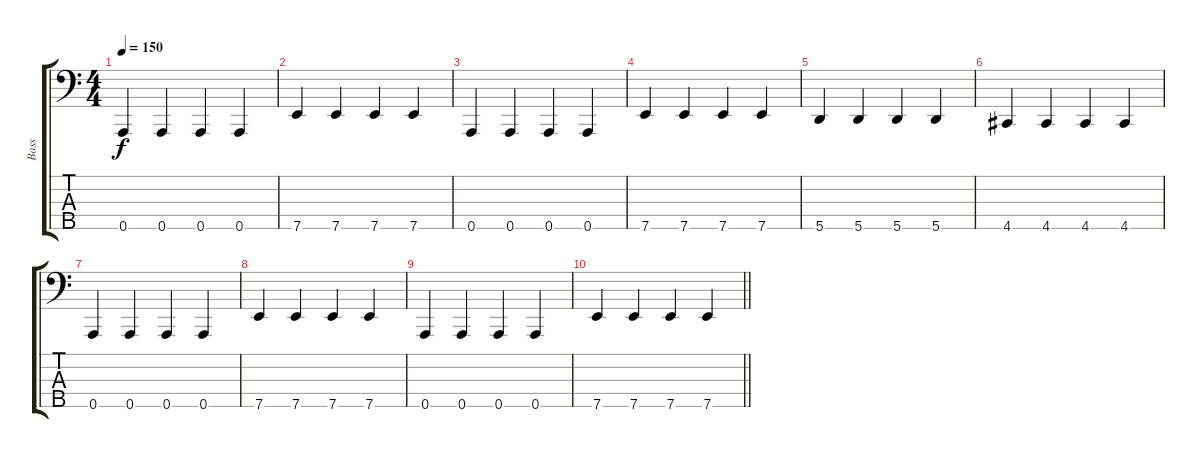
\track ("Bass" "Bass") {mute instrument electricbassfinger}
\staff {score tabs}
\tuning (G2 D2 A1 E1 A0) {hide}
\ts (4 4)
\tempo 150
\clef f4
\ks c
0.5.4{dy f} 0.5.4 0.5.4 0.5.4 |
7.5.4 7.5.4 7.5.4 7.5.4 |
0.5.4 0.5.4 0.5.4 0.5.4 |
7.5.4 7.5.4 7.5.4 7.5.4 |
5.5.4 5.5.4 5.5.4 5.5.4 |
4.5.4 4.5.4 4.5.4 4.5.4 |
0.5.4 0.5.4 0.5.4 0.5.4 |
7.5.4 7.5.4 7.5.4 7.5.4 |
0.5.4 0.5.4 0.5.4 0.5.4 |
\barLineRight lightlight
7.5.4 7.5.4 7.5.4 7.5.4
